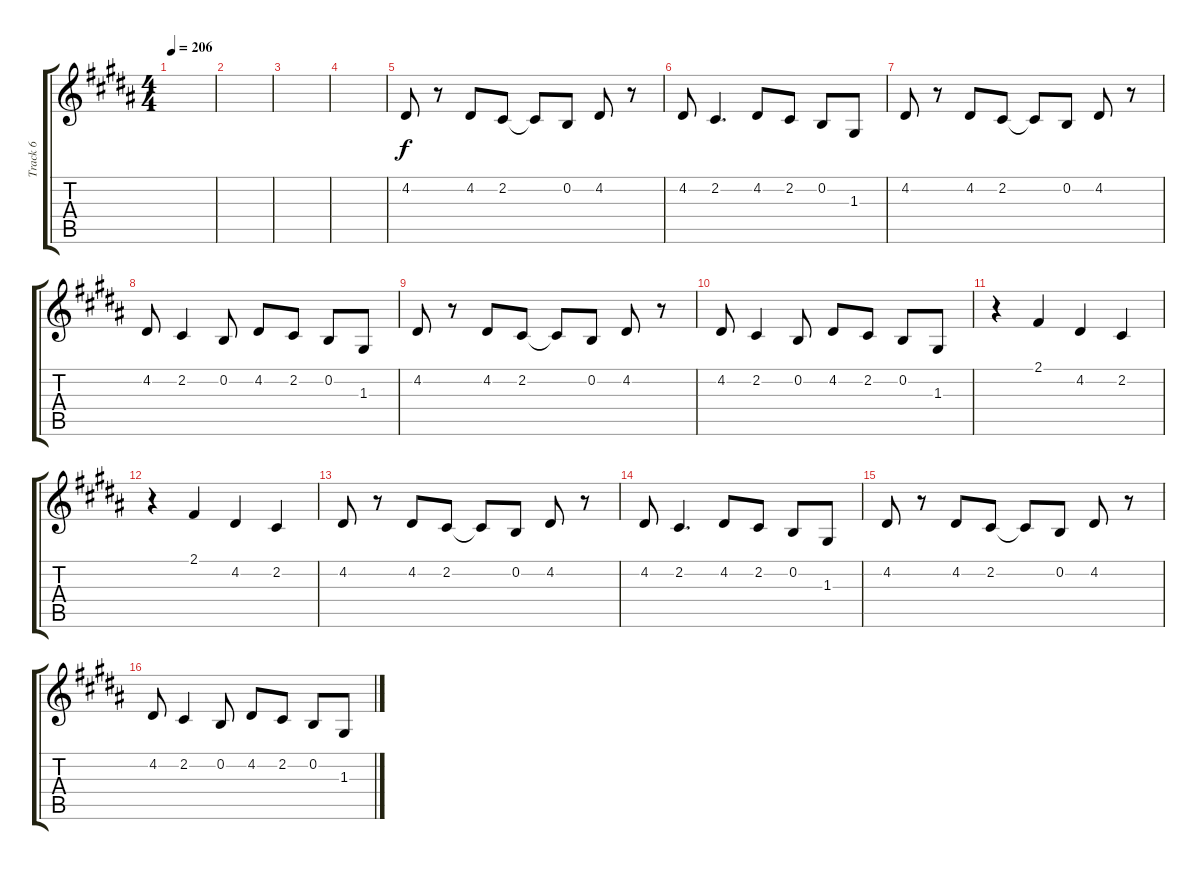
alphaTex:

\track ("Track 6" "Track 6") {instrument clarinet}
\staff {score tabs}
\tuning (E4 B3 G3 D3 A2 E2) {hide}
\ts (4 4)
\tempo 206
\clef g2
\ks b
|
|
|
|
4.2.8 r.8 4.2.8 2.2.8 2.2{t}.8 0.2.8 4.2.8 r.8 |
4.2.8 2.2.4{d} 4.2.8 2.2.8 0.2.8 1.3.8 |
4.2.8 r.8 4.2.8 2.2.8 2.2{t}.8 0.2.8 4.2.8 r.8 |
4.2.8 2.2.4 0.2.8 4.2.8 2.2.8 0.2.8 1.3.8 |
4.2.8 r.8 4.2.8 2.2.8 2.2{t}.8 0.2.8 4.2.8 r.8 |
4.2.8 2.2.4 0.2.8 4.2.8 2.2.8 0.2.8 1.3.8 |
r.4 2.1.4 4.2.4 2.2.4 |
r.4 2.1.4 4.2.4 2.2.4 |
4.2.8 r.8 4.2.8 2.2.8 2.2{t}.8 0.2.8 4.2.8 r.8 |
4.2.8 2.2.4{d} 4.2.8 2.2.8 0.2.8 1.3.8 |
4.2.8 r.8 4.2.8 2.2.8 2.2{t}.8 0.2.8 4.2.8 r.8 |
4.2.8 2.2.4 0.2.8 4.2.8 2.2.8 0.2.8 1.3.8
